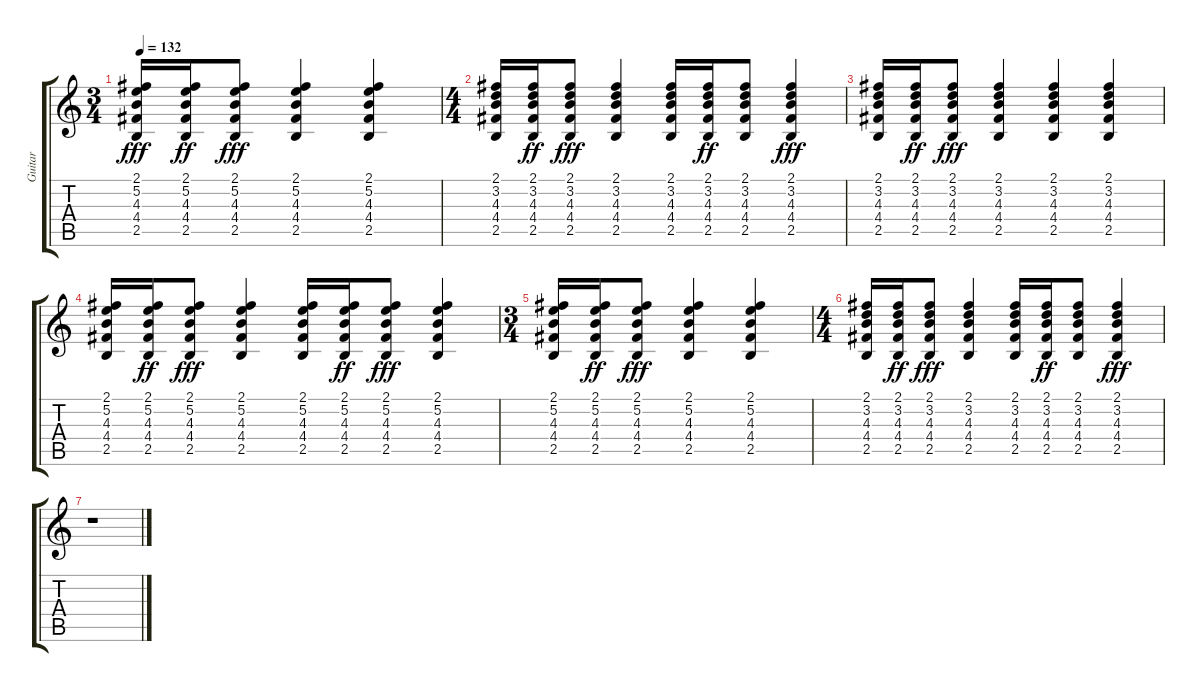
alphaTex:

\track ("Guitar" "Guitar") {instrument acousticguitarsteel}
\staff {score tabs}
\tuning (E4 B3 G3 D3 A2 E2) {hide}
\ts (3 4)
\tempo 132
\clef g2
\ks c
(2.1 5.2 4.3 4.4 2.5).16{dy fff} (2.1 5.2 4.3 4.4 2.5).16{dy ff} (2.1 5.2 4.3 4.4 2.5).8{dy fff} (2.1 5.2 4.3 4.4 2.5).4 (2.1 5.2 4.3 4.4 2.5).4 |
\ts (4 4)
(2.1 3.2 4.3 4.4 2.5).16 (2.1 3.2 4.3 4.4 2.5).16{dy ff} (2.1 3.2 4.3 4.4 2.5).8{dy fff} (2.1 3.2 4.3 4.4 2.5).4 (2.1 3.2 4.3 4.4 2.5).16 (2.1 3.2 4.3 4.4 2.5).16{dy ff} (2.1 3.2 4.3 4.4 2.5).8 (2.1 3.2 4.3 4.4 2.5).4{dy fff} |
(2.1 3.2 4.3 4.4 2.5).16 (2.1 3.2 4.3 4.4 2.5).16{dy ff} (2.1 3.2 4.3 4.4 2.5).8{dy fff} (2.1 3.2 4.3 4.4 2.5).4 (2.1 3.2 4.3 4.4 2.5).4 (2.1 3.2 4.3 4.4 2.5).4 |
(2.1 5.2 4.3 4.4 2.5).16 (2.1 5.2 4.3 4.4 2.5).16{dy ff} (2.1 5.2 4.3 4.4 2.5).8{dy fff} (2.1 5.2 4.3 4.4 2.5).4 (2.1 5.2 4.3 4.4 2.5).16 (2.1 5.2 4.3 4.4 2.5).16{dy ff} (2.1 5.2 4.3 4.4 2.5).8{dy fff} (2.1 5.2 4.3 4.4 2.5).4 |
\ts (3 4)
(2.1 5.2 4.3 4.4 2.5).16 (2.1 5.2 4.3 4.4 2.5).16{dy ff} (2.1 5.2 4.3 4.4 2.5).8{dy fff} (2.1 5.2 4.3 4.4 2.5).4 (2.1 5.2 4.3 4.4 2.5).4 |
\ts (4 4)
(2.1 3.2 4.3 4.4 2.5).16 (2.1 3.2 4.3 4.4 2.5).16{dy ff} (2.1 3.2 4.3 4.4 2.5).8{dy fff} (2.1 3.2 4.3 4.4 2.5).4 (2.1 3.2 4.3 4.4 2.5).16 (2.1 3.2 4.3 4.4 2.5).16{dy ff} (2.1 3.2 4.3 4.4 2.5).8 (2.1 3.2 4.3 4.4 2.5).4{dy fff} |
r.1
